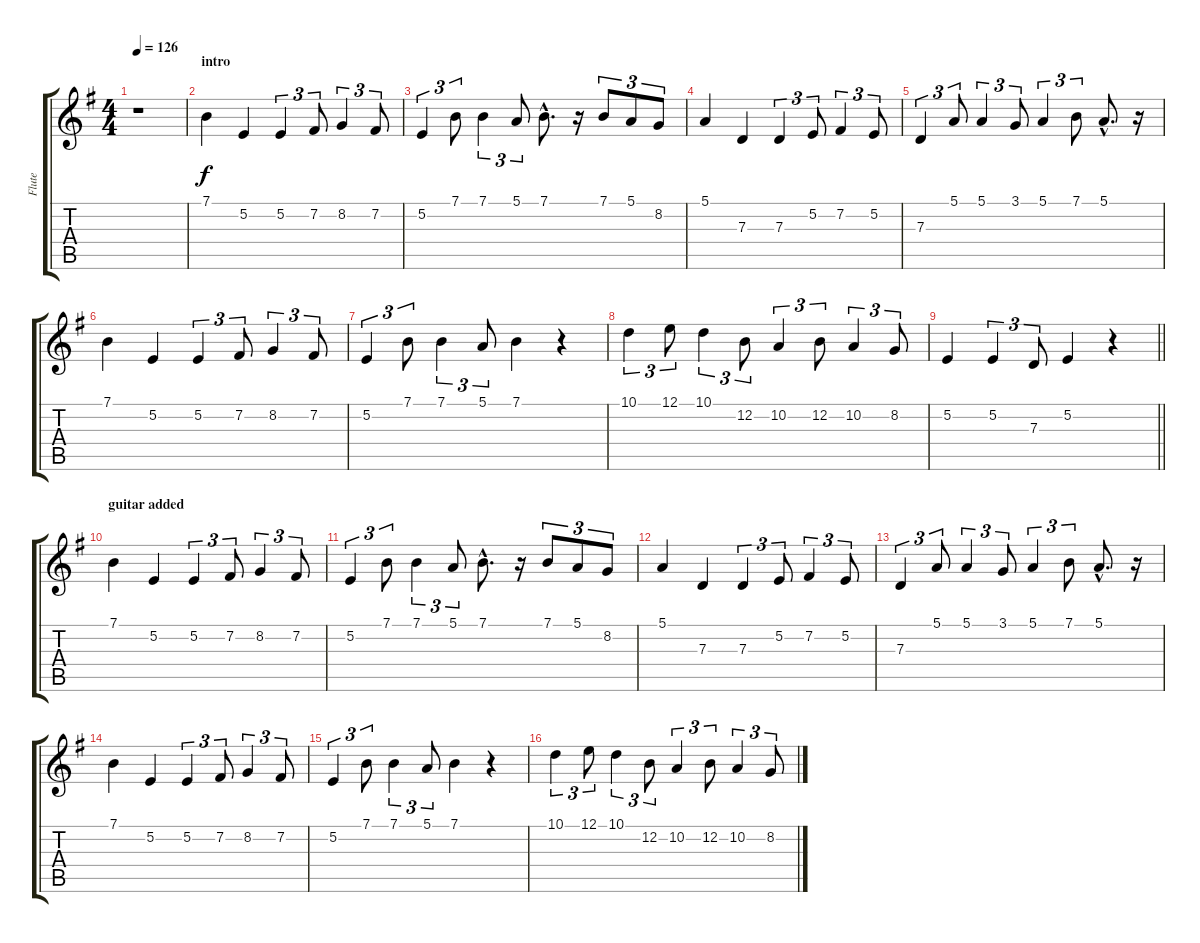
\track ("Flute" "Flute") {instrument panflute}
\staff {score tabs}
\tuning (E4 B3 G3 D3 A2 E2) {hide}
\ts (4 4)
\tempo 126
\clef g2
\ks eminor
r.1{dy f instrument panflute} |
\section ("" "intro")
7.1.4 5.2.4 5.2.4{tu (3 2)} 7.2.8{tu (3 2)} 8.2.4{tu (3 2)} 7.2.8{tu (3 2)} |
5.2.4{tu (3 2)} 7.1.8{tu (3 2)} 7.1.4{tu (3 2)} 5.1.8{tu (3 2)} 7.1{hac}.8{d} r.16 7.1.8{tu (3 2)} 5.1.8{tu (3 2)} 8.2.8{tu (3 2)} |
5.1.4 7.3.4 7.3.4{tu (3 2)} 5.2.8{tu (3 2)} 7.2.4{tu (3 2)} 5.2.8{tu (3 2)} |
7.3.4{tu (3 2)} 5.1.8{tu (3 2)} 5.1.4{tu (3 2)} 3.1.8{tu (3 2)} 5.1.4{tu (3 2)} 7.1.8{tu (3 2)} 5.1{hac}.8{d} r.16 |
7.1.4 5.2.4 5.2.4{tu (3 2)} 7.2.8{tu (3 2)} 8.2.4{tu (3 2)} 7.2.8{tu (3 2)} |
5.2.4{tu (3 2)} 7.1.8{tu (3 2)} 7.1.4{tu (3 2)} 5.1.8{tu (3 2)} 7.1.4 r.4 |
10.1.4{tu (3 2)} 12.1.8{tu (3 2)} 10.1.4{tu (3 2)} 12.2.8{tu (3 2)} 10.2.4{tu (3 2)} 12.2.8{tu (3 2)} 10.2.4{tu (3 2)} 8.2.8{tu (3 2)} |
\barLineRight lightlight
5.2.4 5.2.4{tu (3 2)} 7.3.8{tu (3 2)} 5.2.4 r.4 |
\section ("" "guitar added")
7.1.4 5.2.4 5.2.4{tu (3 2)} 7.2.8{tu (3 2)} 8.2.4{tu (3 2)} 7.2.8{tu (3 2)} |
5.2.4{tu (3 2)} 7.1.8{tu (3 2)} 7.1.4{tu (3 2)} 5.1.8{tu (3 2)} 7.1{hac}.8{d} r.16 7.1.8{tu (3 2)} 5.1.8{tu (3 2)} 8.2.8{tu (3 2)} |
5.1.4 7.3.4 7.3.4{tu (3 2)} 5.2.8{tu (3 2)} 7.2.4{tu (3 2)} 5.2.8{tu (3 2)} |
7.3.4{tu (3 2)} 5.1.8{tu (3 2)} 5.1.4{tu (3 2)} 3.1.8{tu (3 2)} 5.1.4{tu (3 2)} 7.1.8{tu (3 2)} 5.1{hac}.8{d} r.16 |
7.1.4 5.2.4 5.2.4{tu (3 2)} 7.2.8{tu (3 2)} 8.2.4{tu (3 2)} 7.2.8{tu (3 2)} |
5.2.4{tu (3 2)} 7.1.8{tu (3 2)} 7.1.4{tu (3 2)} 5.1.8{tu (3 2)} 7.1.4 r.4 |
10.1.4{tu (3 2)} 12.1.8{tu (3 2)} 10.1.4{tu (3 2)} 12.2.8{tu (3 2)} 10.2.4{tu (3 2)} 12.2.8{tu (3 2)} 10.2.4{tu (3 2)} 8.2.8{tu (3 2)}
